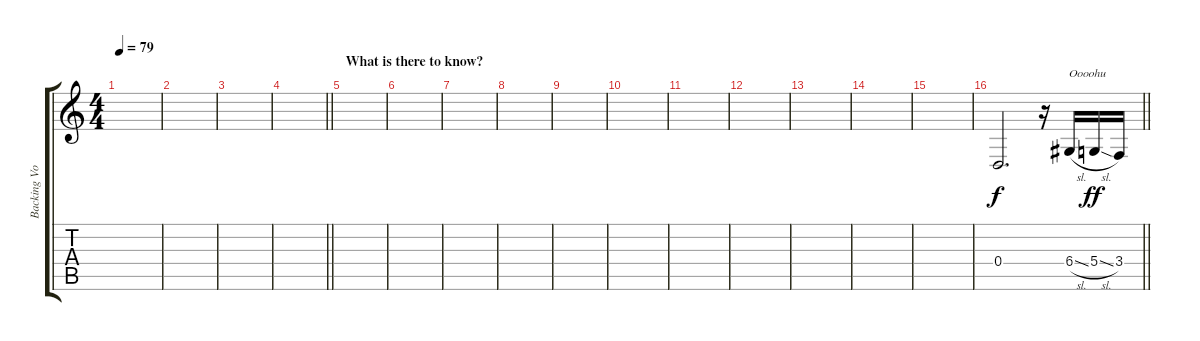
\track ("Backing Vocals (Erlend)" "Backing Vo") {instrument piccolo}
\staff {score tabs}
\tuning (E4 B3 G3 D3 A2 E2) {hide}
\ts (4 4)
\tempo 79
\clef g2
\ks c
|
|
|
\barLineRight lightlight
|
\section ("" "What is there to know?")
|
|
|
|
|
|
|
|
|
|
|
\barLineRight lightlight
0.4.2{d} r.16 6.4{sl}.16{txt "Oooohu"} 5.4{sl}.16{dy ff} 3.4.16
